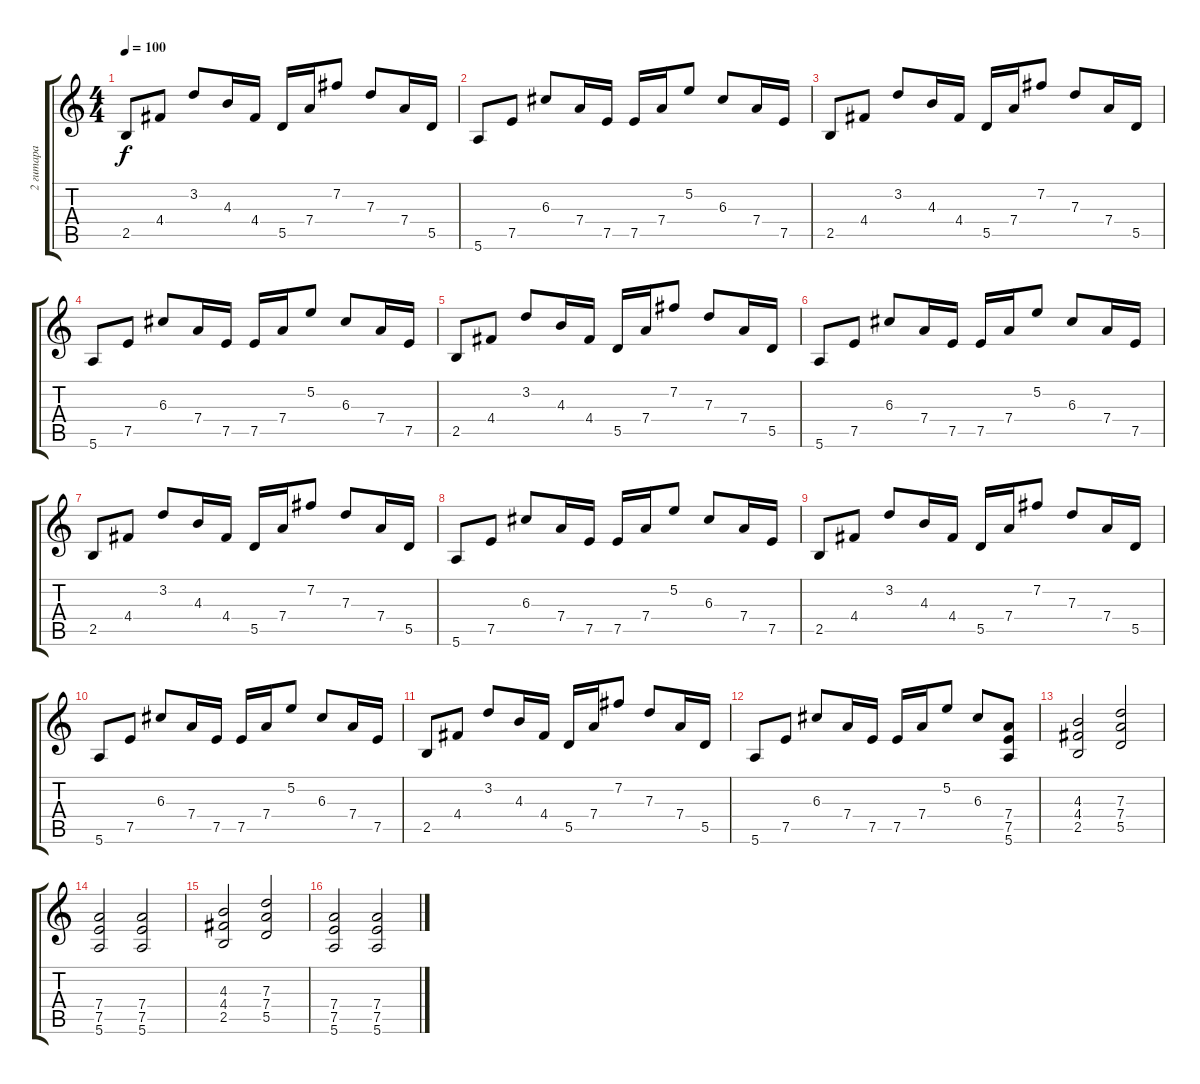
\track ("2 гитара" "2 гитара") {instrument overdrivenguitar}
\staff {score tabs}
\tuning (E4 B3 G3 D3 A2 E2) {hide}
\ts (4 4)
\tempo 100
\clef g2
\ks c
2.5.8{dy f instrument acousticguitarnylon} 4.4.8 3.2.8 4.3.16 4.4.16 5.5.16 7.4.16 7.2.8 7.3.8 7.4.16 5.5.16 |
5.6.8 7.5.8 6.3.8 7.4.16 7.5.16 7.5.16 7.4.16 5.2.8 6.3.8 7.4.16 7.5.16 |
2.5.8{instrument acousticguitarnylon} 4.4.8 3.2.8 4.3.16 4.4.16 5.5.16 7.4.16 7.2.8 7.3.8 7.4.16 5.5.16 |
5.6.8 7.5.8 6.3.8 7.4.16 7.5.16 7.5.16 7.4.16 5.2.8 6.3.8 7.4.16 7.5.16 |
2.5.8{instrument acousticguitarnylon} 4.4.8 3.2.8 4.3.16 4.4.16 5.5.16 7.4.16 7.2.8 7.3.8 7.4.16 5.5.16 |
5.6.8 7.5.8 6.3.8 7.4.16 7.5.16 7.5.16 7.4.16 5.2.8 6.3.8 7.4.16 7.5.16 |
2.5.8{instrument acousticguitarnylon} 4.4.8 3.2.8 4.3.16 4.4.16 5.5.16 7.4.16 7.2.8 7.3.8 7.4.16 5.5.16 |
5.6.8 7.5.8 6.3.8 7.4.16 7.5.16 7.5.16 7.4.16 5.2.8 6.3.8 7.4.16 7.5.16 |
2.5.8{instrument acousticguitarnylon} 4.4.8 3.2.8 4.3.16 4.4.16 5.5.16 7.4.16 7.2.8 7.3.8 7.4.16 5.5.16 |
5.6.8 7.5.8 6.3.8 7.4.16 7.5.16 7.5.16 7.4.16 5.2.8 6.3.8 7.4.16 7.5.16 |
2.5.8{instrument acousticguitarnylon} 4.4.8 3.2.8 4.3.16 4.4.16 5.5.16 7.4.16 7.2.8 7.3.8 7.4.16 5.5.16 |
5.6.8 7.5.8 6.3.8 7.4.16 7.5.16 7.5.16 7.4.16 5.2.8 6.3.8 (7.4 7.5 5.6).8{instrument overdrivenguitar} |
(4.3 4.4 2.5).2{instrument overdrivenguitar} (7.3 7.4 5.5).2 |
(7.4 7.5 5.6).2 (7.4 7.5 5.6).2 |
(4.3 4.4 2.5).2 (7.3 7.4 5.5).2 |
(7.4 7.5 5.6).2 (7.4 7.5 5.6).2
